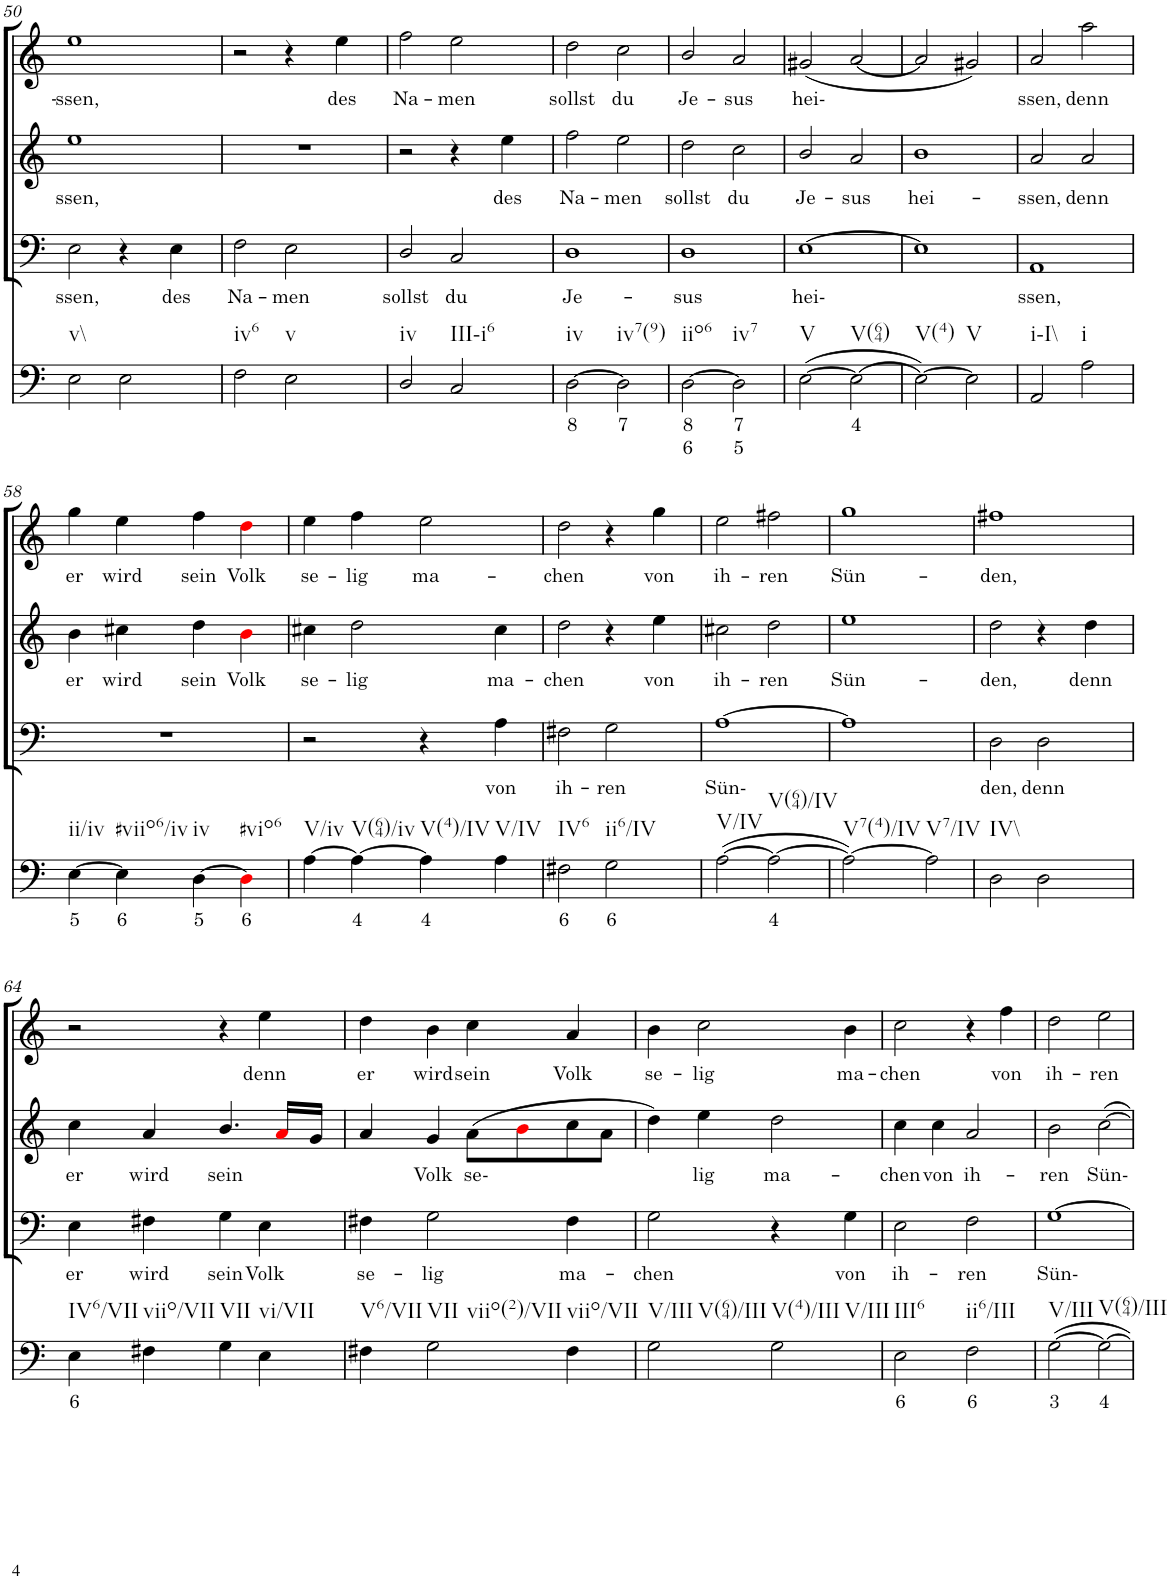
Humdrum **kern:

**kern	**text	**text	**kern	**text	**kern	**text	**kern	**text
*part4	*part4	*part4	*part3	*part3	*part2	*part2	*part1	*part1
*staff4	*staff4	*staff4	*staff3	*staff3	*staff2	*staff2	*staff1	*staff1
*I"Continuo	*	*	*I"Bass	*	*I"Soprano II	*	*I"Soprano I	*
!!LO:PB:g=z
*clefF4	*	*	*clefF4	*	*clefG2	*	*clefG2	*
*k[]	*	*	*k[]	*	*k[]	*	*k[]	*
*M4/4	*	*	*M4/4	*	*M4/4	*	*M4/4	*
=50	=50	=50	=50	=50	=50	=50	=50	=50
!LO:TX:b:t=v\\	!	!	!	!	!	!	!	!
!	!	!	!	!LO:LY:b	!	!LO:LY:b	!	!LO:LY:b
2E\	.	.	2E\	ssen,	1ee	ssen,	1ee	ssen,
2E\	.	.	4r	.	.	.	.	.
!	!	!	!	!LO:LY:b	!	!	!	!
.	.	.	4E\	des	.	.	.	.
=51	=51	=51	=51	=51	=51	=51	=51	=51
!LO:TX:b:t=iv6	!	!	!	!	!	!	!	!
!	!	!	!	!LO:LY:b	!	!	!	!
2F\	.	.	2F\	Na-	1r	.	2r	.
!LO:TX:b:t=v	!	!	!	!	!	!	!	!
!	!	!	!	!LO:LY:b	!	!	!	!
2E\	.	.	2E\	men	.	.	4r	.
!	!	!	!	!	!	!	!	!LO:LY:b
.	.	.	.	.	.	.	4ee\	des
=52	=52	=52	=52	=52	=52	=52	=52	=52
!LO:TX:b:t=iv	!	!	!	!	!	!	!	!
!	!	!	!	!LO:LY:b	!	!	!	!LO:LY:b
2D/	.	.	2D/	sollst	2r	.	2ff\	Na-
!LO:TX:b:t=III-i6	!	!	!	!	!	!	!	!
!	!	!	!	!LO:LY:b	!	!	!	!LO:LY:b
2C/	.	.	2C/	du	4r	.	2ee\	men
!	!	!	!	!	!	!LO:LY:b	!	!
.	.	.	.	.	4ee\	des	.	.
=53	=53	=53	=53	=53	=53	=53	=53	=53
!LO:TX:b:t=iv	!	!	!	!	!	!	!	!
!	!LO:LY:b	!	!	!LO:LY:b	!	!LO:LY:b	!	!LO:LY:b
[2D\	8	.	1D	Je-	2ff\	Na-	2dd\	sollst
!LO:TX:b:t=iv7(9)	!	!	!	!	!	!	!	!
!	!LO:LY:b	!	!	!	!	!LO:LY:b	!	!LO:LY:b
2D\]	7	.	.	.	2ee\	men	2cc\	du
=54	=54	=54	=54	=54	=54	=54	=54	=54
!LO:TX:b:t=iio6	!	!	!	!	!	!	!	!
!	!LO:LY:b	!LO:LY:b	!	!LO:LY:b	!	!LO:LY:b	!	!LO:LY:b
[2D\	8	6	1D	sus	2dd\	sollst	2b/	Je-
!LO:TX:b:t=iv7	!	!	!	!	!	!	!	!
!	!LO:LY:b	!LO:LY:b	!	!	!	!LO:LY:b	!	!LO:LY:b
2D\]	7	5	.	.	2cc\	du	2a/	sus
=55	=55	=55	=55	=55	=55	=55	=55	=55
!LO:TX:b:t=V	!	!	!	!	!	!	!	!
!	!	!	!	!LO:LY:b	!	!LO:LY:b	!	!LO:LY:b
([2E\	.	.	[1E	hei-	2b/	Je-	(2g#X/	hei-
!LO:TX:b:t=V(64)	!	!	!	!	!	!	!	!
!	!LO:LY:b	!	!	!	!	!LO:LY:b	!	!
2E\_	4	.	.	.	2a/	sus	[2a/	.
=56	=56	=56	=56	=56	=56	=56	=56	=56
!LO:TX:b:t=V(4)	!	!	!	!	!	!	!	!
!	!	!	!	!	!	!LO:LY:b	!	!
2E\_)	.	.	1E]	.	1b	hei-	2a/]	.
!LO:TX:b:t=V	!	!	!	!	!	!	!	!
2E\]	.	.	.	.	.	.	2g#X/)	.
=57	=57	=57	=57	=57	=57	=57	=57	=57
!LO:TX:b:t=i\\-I\\	!	!	!	!	!	!	!	!
!	!	!	!	!LO:LY:b	!	!LO:LY:b	!	!LO:LY:b
2AA/	.	.	1AA	ssen,	2a/	ssen,	2a/	ssen,
!LO:TX:b:t=i	!	!	!	!	!	!	!	!
!	!	!	!	!	!	!LO:LY:b	!	!LO:LY:b
2A\	.	.	.	.	2a/	denn	2aa\	denn
!!LO:LB:g=z
=58	=58	=58	=58	=58	=58	=58	=58	=58
!LO:TX:b:t=ii/iv	!	!	!	!	!	!	!	!
!	!LO:LY:b	!	!	!	!	!LO:LY:b	!	!LO:LY:b
[4E\	5	.	1r	.	4b\	er	4gg\	er
!LO:TX:b:t=#viio6/iv	!	!	!	!	!	!	!	!
!	!LO:LY:b	!	!	!	!	!LO:LY:b	!	!LO:LY:b
4E\]	6	.	.	.	4cc#X\	wird	4ee\	wird
!LO:TX:b:t=iv	!	!	!	!	!	!	!	!
!	!LO:LY:b	!	!	!	!	!LO:LY:b	!	!LO:LY:b
[4D\	5	.	.	.	4dd\	sein	4ff\	sein
!LO:TX:b:t=#vio6	!	!	!	!	!	!	!	!
!	!LO:LY:b	!	!	!	!	!LO:LY:b	!	!LO:LY:b
4Di\]	6	.	.	.	4bi\	Volk	4ddi\	Volk
=59	=59	=59	=59	=59	=59	=59	=59	=59
!LO:TX:b:t=V/iv	!	!	!	!	!	!	!	!
!	!	!	!	!	!	!LO:LY:b	!	!LO:LY:b
[4A\	.	.	2r	.	4cc#X\	se-	4ee\	se-
!LO:TX:b:t=V(64)/iv	!	!	!	!	!	!	!	!
!	!LO:LY:b	!	!	!	!	!LO:LY:b	!	!LO:LY:b
4A\_	4	.	.	.	2dd\	lig	4ff\	lig
!LO:TX:b:t=V(4)/IV	!	!	!	!	!	!	!	!
!	!LO:LY:b	!	!	!	!	!	!	!LO:LY:b
4A\]	4	.	4r	.	.	.	2ee\	ma-
!LO:TX:b:t=V/IV	!	!	!	!	!	!	!	!
!	!	!	!	!LO:LY:b	!	!LO:LY:b	!	!
4A\	.	.	4A\	von	4cc#\	ma-	.	.
=60	=60	=60	=60	=60	=60	=60	=60	=60
!LO:TX:b:t=IV6	!	!	!	!	!	!	!	!
!	!LO:LY:b	!	!	!LO:LY:b	!	!LO:LY:b	!	!LO:LY:b
2F#X\	6	.	2F#X\	ih-	2dd\	chen	2dd\	chen
!LO:TX:b:t=ii6/IV	!	!	!	!	!	!	!	!
!	!LO:LY:b	!	!	!LO:LY:b	!	!	!	!
2G\	6	.	2G\	ren	4r	.	4r	.
!	!	!	!	!	!	!LO:LY:b	!	!LO:LY:b
.	.	.	.	.	4ee\	von	4gg\	von
=61	=61	=61	=61	=61	=61	=61	=61	=61
!LO:TX:b:t=V/IV	!	!	!	!	!	!	!	!
!	!	!	!	!LO:LY:b	!	!LO:LY:b	!	!LO:LY:b
([2A\	.	.	[1A	Sün-	2cc#X\	ih-	2ee\	ih-
!LO:TX:b:t=V(64)/IV	!	!	!	!	!	!	!	!
!	!LO:LY:b	!	!	!	!	!LO:LY:b	!	!LO:LY:b
2A\_	4	.	.	.	2dd\	ren	2ff#X\	ren
=62	=62	=62	=62	=62	=62	=62	=62	=62
!LO:TX:b:t=V7(4)/IV	!	!	!	!	!	!	!	!
!	!	!	!	!	!	!LO:LY:b	!	!LO:LY:b
2A\_)	.	.	1A]	.	1ee	Sün-	1gg	Sün-
!LO:TX:b:t=V7/IV	!	!	!	!	!	!	!	!
2A\]	.	.	.	.	.	.	.	.
=63	=63	=63	=63	=63	=63	=63	=63	=63
!LO:TX:b:t=IV\\	!	!	!	!	!	!	!	!
!	!	!	!	!LO:LY:b	!	!LO:LY:b	!	!LO:LY:b
2D\	.	.	2D\	den,	2dd\	den,	1ff#X	den,
!	!	!	!	!LO:LY:b	!	!	!	!
2D\	.	.	2D\	denn	4r	.	.	.
!	!	!	!	!	!	!LO:LY:b	!	!
.	.	.	.	.	4dd\	denn	.	.
!!LO:LB:g=z
=64	=64	=64	=64	=64	=64	=64	=64	=64
!LO:TX:b:t=IV6/VII	!	!	!	!	!	!	!	!
!	!LO:LY:b	!	!	!LO:LY:b	!	!LO:LY:b	!	!
4E\	6	.	4E\	er	4cc\	er	2r	.
!LO:TX:b:t=viio/VII	!	!	!	!	!	!	!	!
!	!	!	!	!LO:LY:b	!	!LO:LY:b	!	!
4F#X\	.	.	4F#X\	wird	4a/	wird	.	.
!LO:TX:b:t=VII	!	!	!	!	!	!	!	!
!	!	!	!	!LO:LY:b	!	!LO:LY:b	!	!
4G\	.	.	4G\	sein	4.b/	sein	4r	.
!LO:TX:b:t=vi/VII	!	!	!	!	!	!	!	!
!	!	!	!	!LO:LY:b	!	!	!	!LO:LY:b
4E\	.	.	4E\	Volk	.	.	4ee\	denn
.	.	.	.	.	16ai/LL	.	.	.
.	.	.	.	.	16g/JJ	.	.	.
=65	=65	=65	=65	=65	=65	=65	=65	=65
!LO:TX:b:t=V6/VII	!	!	!	!	!	!	!	!
!	!	!	!	!LO:LY:b	!	!	!	!LO:LY:b
4F#X\	.	.	4F#X\	se-	4a/	.	4dd\	er
!LO:TX:b:t=VII	!	!	!	!	!	!	!	!
!LO:TX:b:t=viio(2)/VII	!	!	!	!	!	!	!	!
!	!	!	!	!LO:LY:b	!	!LO:LY:b	!	!LO:LY:b
2G\	.	.	2G\	lig	4g/	Volk	4b\	wird
!	!	!	!	!	!	!LO:LY:b	!	!LO:LY:b
.	.	.	.	.	(8a\L	se-	4cc\	sein
.	.	.	.	.	8bi\	.	.	.
!LO:TX:b:t=viio/VII	!	!	!	!	!	!	!	!
!	!	!	!	!LO:LY:b	!	!	!	!LO:LY:b
4F#\	.	.	4F#\	ma-	8cc\	.	4a/	Volk
.	.	.	.	.	8a\J	.	.	.
=66	=66	=66	=66	=66	=66	=66	=66	=66
!LO:TX:b:t=V/III	!	!	!	!	!	!	!	!
!LO:TX:b:t=V(64)/III	!	!	!	!	!	!	!	!
!	!	!	!	!LO:LY:b	!	!	!	!LO:LY:b
2G\	.	.	2G\	chen	4dd\)	.	4b\	se-
!	!	!	!	!	!	!LO:LY:b	!	!LO:LY:b
.	.	.	.	.	4ee\	lig	2cc\	lig
!LO:TX:b:t=V(4)/III	!	!	!	!	!	!	!	!
!LO:TX:b:t=V/III	!	!	!	!	!	!	!	!
!	!	!	!	!	!	!LO:LY:b	!	!
2G\	.	.	4r	.	2dd\	ma-	.	.
!	!	!	!	!LO:LY:b	!	!	!	!LO:LY:b
.	.	.	4G\	von	.	.	4b\	ma-
=67	=67	=67	=67	=67	=67	=67	=67	=67
!LO:TX:b:t=III6	!	!	!	!	!	!	!	!
!	!LO:LY:b	!	!	!LO:LY:b	!	!LO:LY:b	!	!LO:LY:b
2E\	6	.	2E\	ih-	4cc\	chen	2cc\	chen
!	!	!	!	!	!	!LO:LY:b	!	!
.	.	.	.	.	4cc\	von	.	.
!LO:TX:b:t=ii6/III	!	!	!	!	!	!	!	!
!	!LO:LY:b	!	!	!LO:LY:b	!	!LO:LY:b	!	!
2F\	6	.	2F\	ren	2a/	ih-	4r	.
!	!	!	!	!	!	!	!	!LO:LY:b
.	.	.	.	.	.	.	4ff\	von
=68	=68	=68	=68	=68	=68	=68	=68	=68
!LO:TX:b:t=V/III	!	!	!	!	!	!	!	!
!	!LO:LY:b	!	!	!LO:LY:b	!	!LO:LY:b	!	!LO:LY:b
[2G\	3	.	[1G	Sün-	2b\	ren	2dd\	ih-
!LO:TX:b:t=V(64)/III	!	!	!	!	!	!	!	!
!	!LO:LY:b	!	!	!	!	!LO:LY:b	!	!LO:LY:b
2G\_	4	.	.	.	[2cc\	Sün-	2ee\	ren
=	=	=	=	=	=	=	=	=
*-	*-	*-	*-	*-	*-	*-	*-	*-
